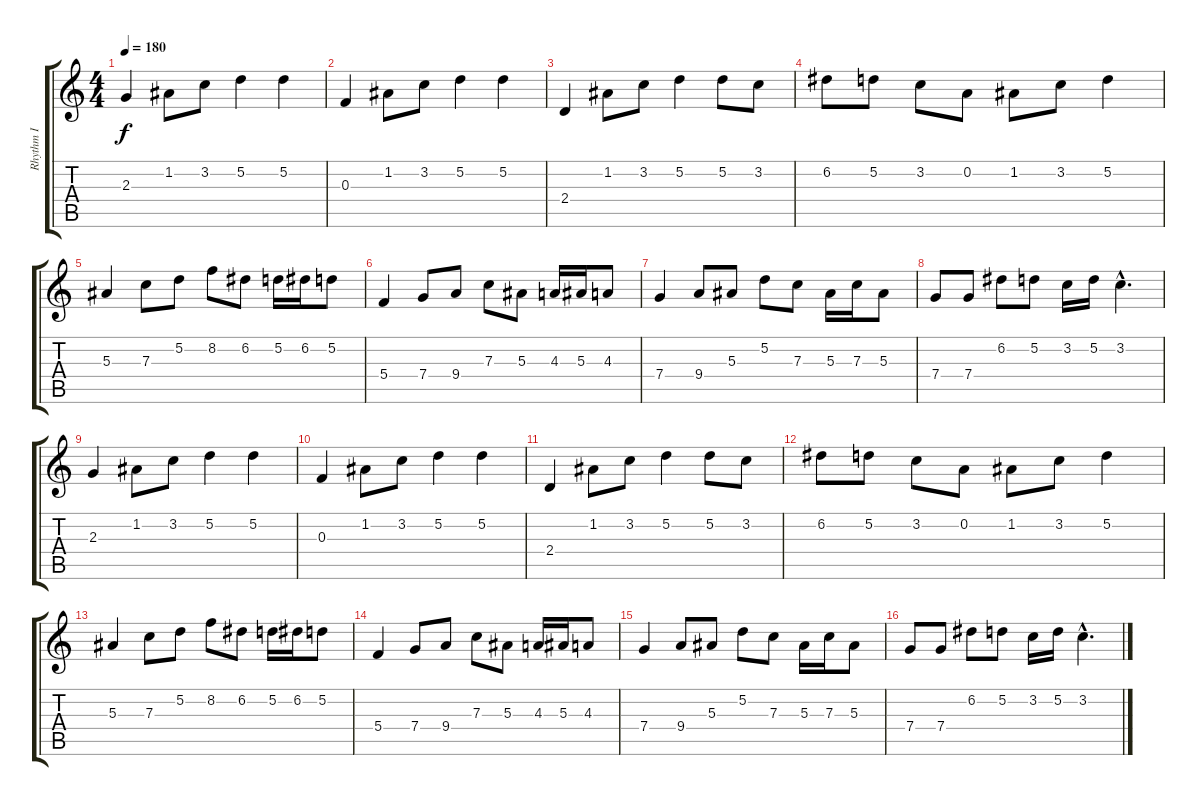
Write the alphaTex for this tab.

\track ("Rhythm I" "Rhythm I") {instrument distortionguitar}
\staff {score tabs}
\tuning (D4 A3 F3 C3 G2 D2) {hide}
\ts (4 4)
\tempo 180
\clef g2
\ks c
2.3.4{dy f instrument distortionguitar} 1.2.8 3.2.8 5.2.4 5.2.4 |
0.3.4 1.2.8 3.2.8 5.2.4 5.2.4 |
2.4.4 1.2.8 3.2.8 5.2.4 5.2.8 3.2.8 |
6.2.8 5.2.8 3.2.8 0.2.8 1.2.8 3.2.8 5.2.4 |
5.3.4 7.3.8 5.2.8 8.2.8 6.2.8 5.2.16 6.2.16 5.2.8 |
5.4.4 7.4.8 9.4.8 7.3.8 5.3.8 4.3.16 5.3.16 4.3.8 |
7.4.4 9.4.8 5.3.8 5.2.8 7.3.8 5.3.16 7.3.16 5.3.8 |
7.4.8 7.4.8 6.2.8 5.2.8 3.2.16 5.2.16 3.2{hac}.4{d} |
2.3.4 1.2.8 3.2.8 5.2.4 5.2.4 |
0.3.4 1.2.8 3.2.8 5.2.4 5.2.4 |
2.4.4 1.2.8 3.2.8 5.2.4 5.2.8 3.2.8 |
6.2.8 5.2.8 3.2.8 0.2.8 1.2.8 3.2.8 5.2.4 |
5.3.4 7.3.8 5.2.8 8.2.8 6.2.8 5.2.16 6.2.16 5.2.8 |
5.4.4 7.4.8 9.4.8 7.3.8 5.3.8 4.3.16 5.3.16 4.3.8 |
7.4.4 9.4.8 5.3.8 5.2.8 7.3.8 5.3.16 7.3.16 5.3.8 |
7.4.8 7.4.8 6.2.8 5.2.8 3.2.16 5.2.16 3.2{hac}.4{d}
